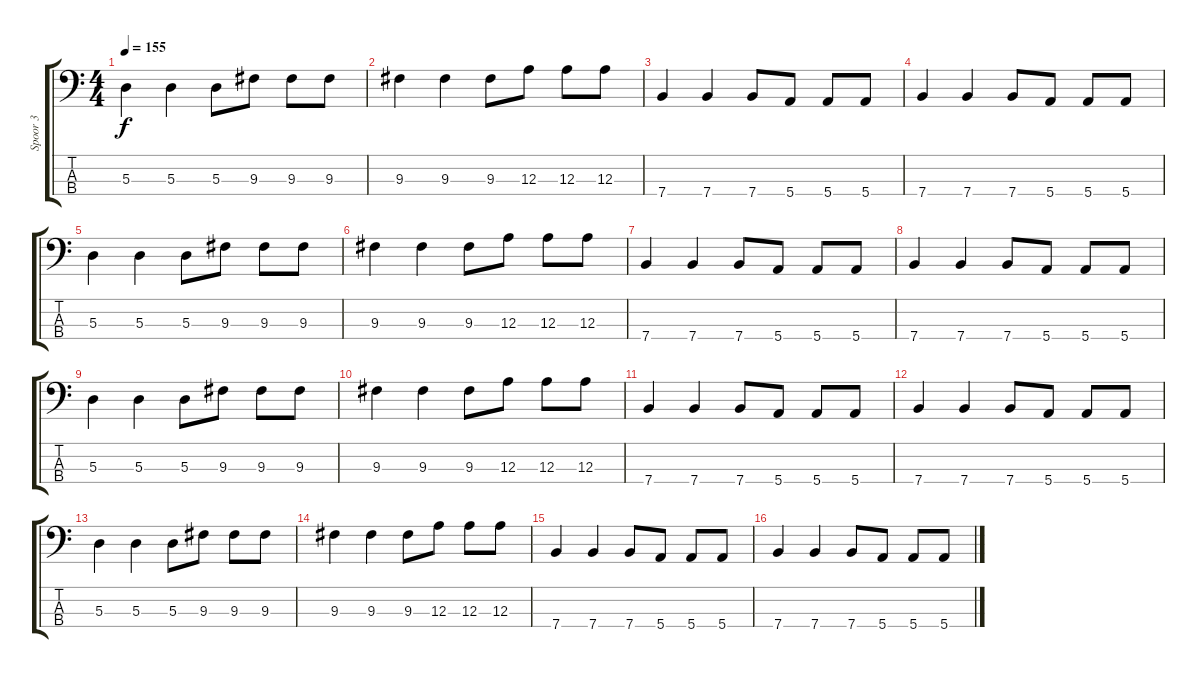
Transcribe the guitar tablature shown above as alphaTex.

\track ("Spoor 3" "Spoor 3") {instrument electricbassfinger}
\staff {score tabs}
\tuning (G2 D2 A1 E1) {hide}
\ts (4 4)
\tempo 155
\clef f4
\ks c
5.3.4{dy f} 5.3.4 5.3.8 9.3.8 9.3.8 9.3.8 |
9.3.4 9.3.4 9.3.8 12.3.8 12.3.8 12.3.8 |
7.4.4 7.4.4 7.4.8 5.4.8 5.4.8 5.4.8 |
7.4.4 7.4.4 7.4.8 5.4.8 5.4.8 5.4.8 |
5.3.4 5.3.4 5.3.8 9.3.8 9.3.8 9.3.8 |
9.3.4 9.3.4 9.3.8 12.3.8 12.3.8 12.3.8 |
7.4.4 7.4.4 7.4.8 5.4.8 5.4.8 5.4.8 |
7.4.4 7.4.4 7.4.8 5.4.8 5.4.8 5.4.8 |
5.3.4 5.3.4 5.3.8 9.3.8 9.3.8 9.3.8 |
9.3.4 9.3.4 9.3.8 12.3.8 12.3.8 12.3.8 |
7.4.4 7.4.4 7.4.8 5.4.8 5.4.8 5.4.8 |
7.4.4 7.4.4 7.4.8 5.4.8 5.4.8 5.4.8 |
5.3.4 5.3.4 5.3.8 9.3.8 9.3.8 9.3.8 |
9.3.4 9.3.4 9.3.8 12.3.8 12.3.8 12.3.8 |
7.4.4 7.4.4 7.4.8 5.4.8 5.4.8 5.4.8 |
7.4.4 7.4.4 7.4.8 5.4.8 5.4.8 5.4.8
